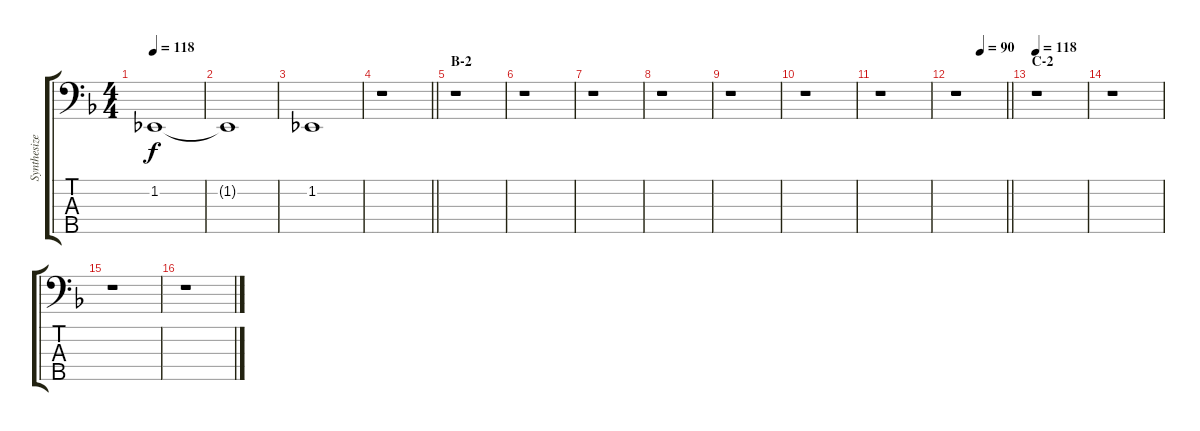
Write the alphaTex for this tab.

\track ("Synthesizer II" "Synthesize") {instrument lead2sawtooth}
\staff {score tabs}
\tuning (G2 D2 A1 E1 B0) {hide}
\ts (4 4)
\tempo 118
\clef f4
\ks f
1.2.1{dy f} |
1.2{t}.1 |
1.2.1 |
\barLineRight lightlight
r.1 |
\section ("" "B-2")
r.1 |
r.1 |
r.1 |
r.1 |
r.1 |
r.1 |
r.1 |
\tempo (90 0.5)
\barLineRight lightlight
r.1 |
\section ("" "C-2")
\tempo 118
r.1 |
r.1 |
r.1 |
r.1
